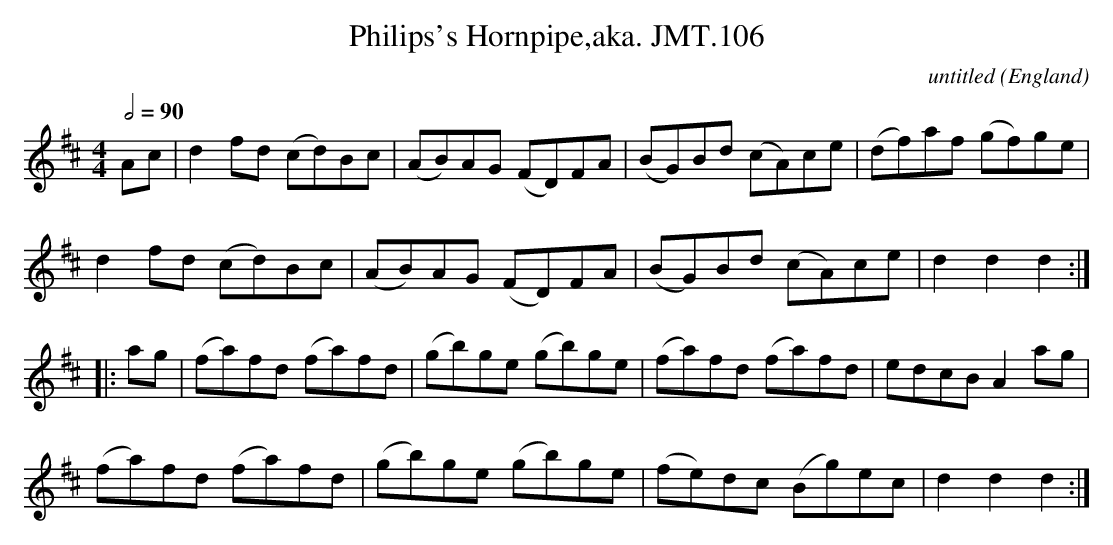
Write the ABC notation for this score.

X:1
T:Philips's Hornpipe,aka. JMT.106
C:untitled
L:1/8
M:4/4
O:England
Q:1/2=90
K:D
Ac|d2fd (cd)Bc|(AB)AG (FD)FA|(BG)Bd (cA)ce|(df)af (gf)ge|!
d2fd (cd)Bc|(AB)AG (FD)FA|(BG)Bd (cA)ce|d2d2d2:|!
|:ag|(fa)fd (fa)fd|(gb)ge (gb)ge|(fa)fd (fa)fd|edcBA2ag|!
(fa)fd (fa)fd|(gb)ge (gb)ge|(fe)dc (Bg)ec|d2d2d2:|
